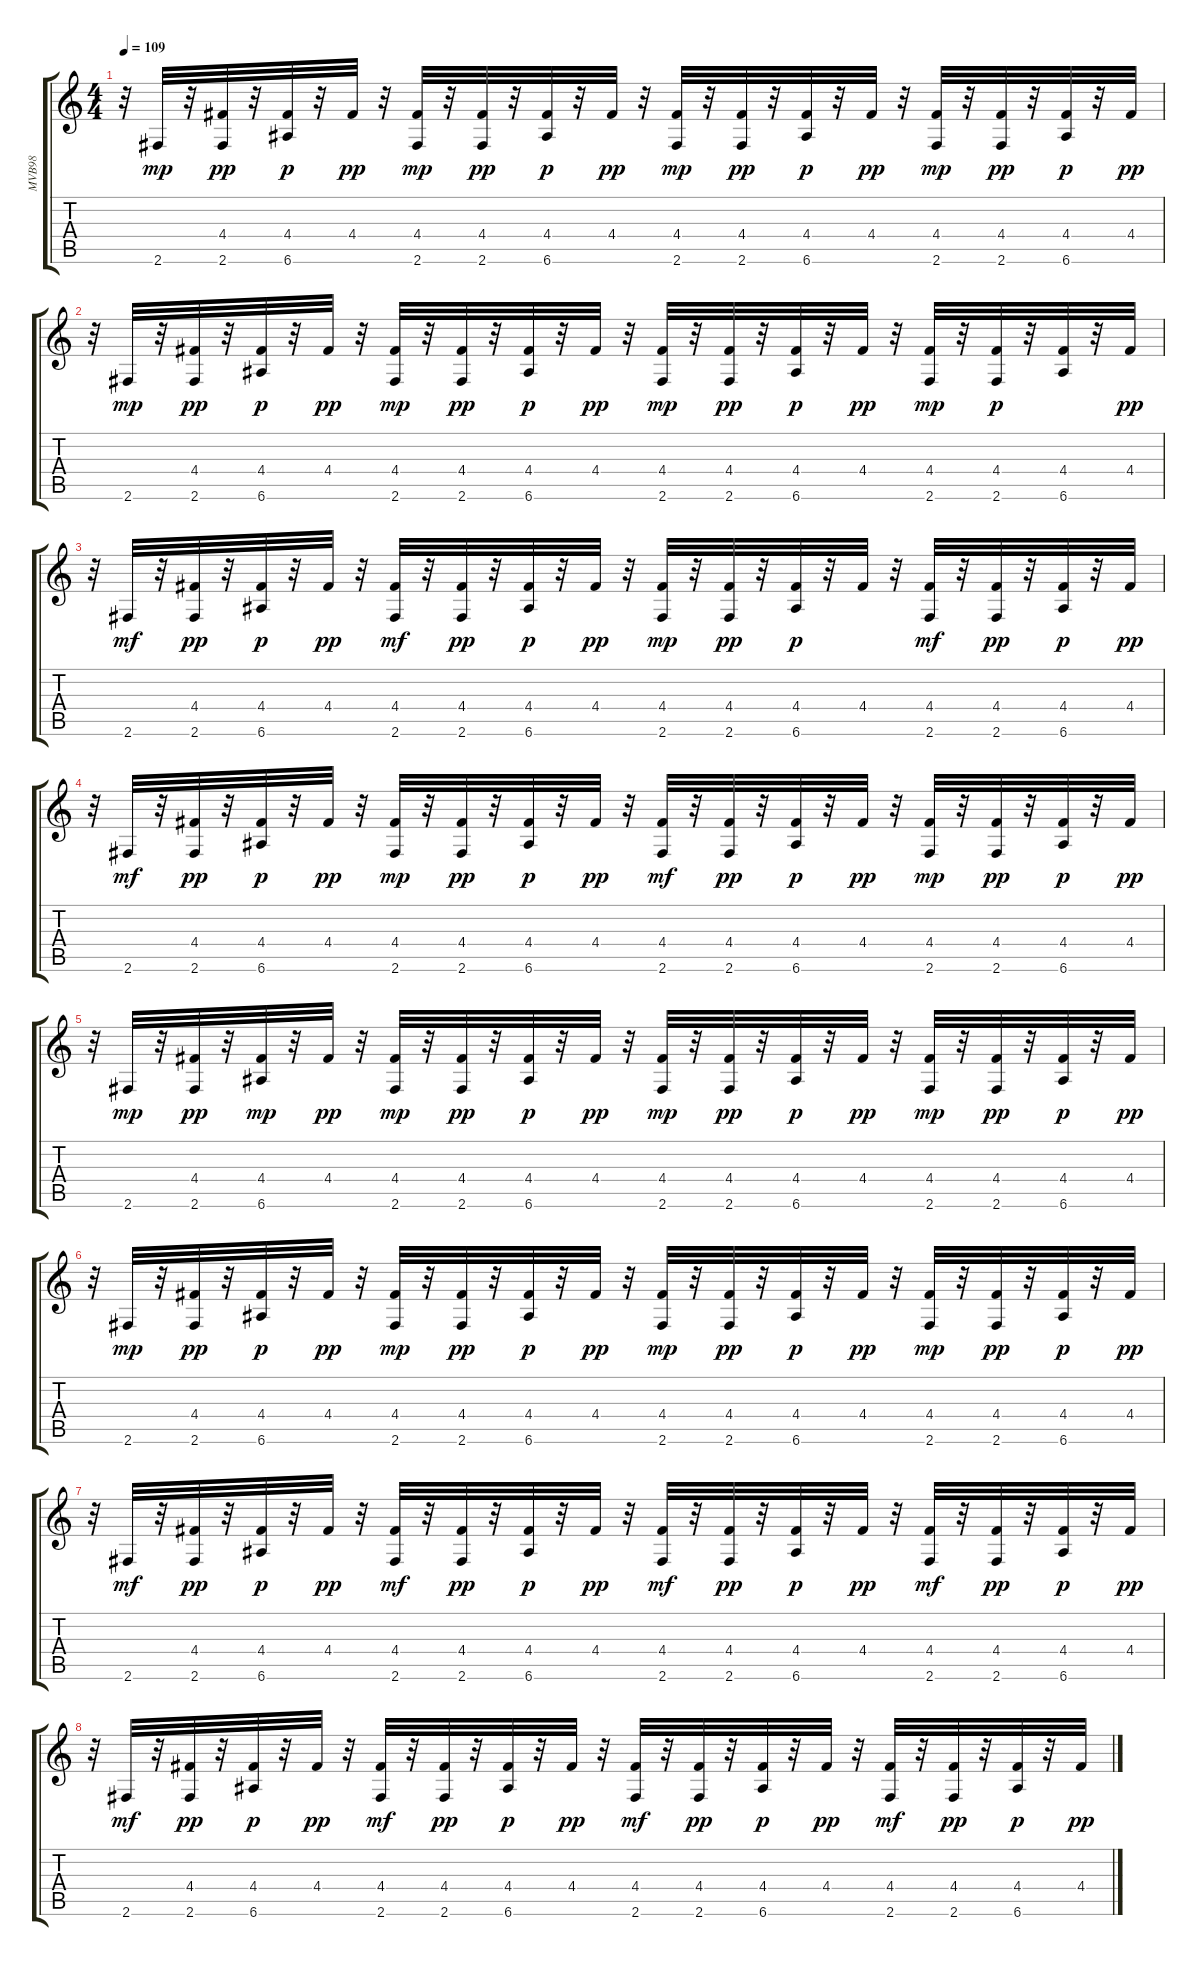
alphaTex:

\track ("MVB98" "MVB98") {instrument acousticguitarsteel}
\staff {score tabs}
\tuning (E4 B3 G3 D3 A2 E2) {hide}
\ts (4 4)
\tempo 109
\clef g2
\ks c
r.32{dy pp} 2.6.32{dy mp} r.32 (4.4 2.6).32{dy pp} r.32 (4.4 6.6).32{dy p} r.32 4.4.32{dy pp} r.32 (4.4 2.6).32{dy mp} r.32 (4.4 2.6).32{dy pp} r.32 (4.4 6.6).32{dy p} r.32 4.4.32{dy pp} r.32 (4.4 2.6).32{dy mp} r.32 (4.4 2.6).32{dy pp} r.32 (4.4 6.6).32{dy p} r.32 4.4.32{dy pp} r.32 (4.4 2.6).32{dy mp} r.32 (4.4 2.6).32{dy pp} r.32 (4.4 6.6).32{dy p} r.32 4.4.32{dy pp} |
r.32 2.6.32{dy mp} r.32 (4.4 2.6).32{dy pp} r.32 (4.4 6.6).32{dy p} r.32 4.4.32{dy pp} r.32 (4.4 2.6).32{dy mp} r.32 (4.4 2.6).32{dy pp} r.32 (4.4 6.6).32{dy p} r.32 4.4.32{dy pp} r.32 (4.4 2.6).32{dy mp} r.32 (4.4 2.6).32{dy pp} r.32 (4.4 6.6).32{dy p} r.32 4.4.32{dy pp} r.32 (4.4 2.6).32{dy mp} r.32 (4.4 2.6).32{dy p} r.32 (4.4 6.6).32 r.32 4.4.32{dy pp} |
r.32 2.6.32{dy mf} r.32 (4.4 2.6).32{dy pp} r.32 (4.4 6.6).32{dy p} r.32 4.4.32{dy pp} r.32 (4.4 2.6).32{dy mf} r.32 (4.4 2.6).32{dy pp} r.32 (4.4 6.6).32{dy p} r.32 4.4.32{dy pp} r.32 (4.4 2.6).32{dy mp} r.32 (4.4 2.6).32{dy pp} r.32 (4.4 6.6).32{dy p} r.32 4.4.32 r.32 (4.4 2.6).32{dy mf} r.32 (4.4 2.6).32{dy pp} r.32 (4.4 6.6).32{dy p} r.32 4.4.32{dy pp} |
r.32 2.6.32{dy mf} r.32 (4.4 2.6).32{dy pp} r.32 (4.4 6.6).32{dy p} r.32 4.4.32{dy pp} r.32 (4.4 2.6).32{dy mp} r.32 (4.4 2.6).32{dy pp} r.32 (4.4 6.6).32{dy p} r.32 4.4.32{dy pp} r.32 (4.4 2.6).32{dy mf} r.32 (4.4 2.6).32{dy pp} r.32 (4.4 6.6).32{dy p} r.32 4.4.32{dy pp} r.32 (4.4 2.6).32{dy mp} r.32 (4.4 2.6).32{dy pp} r.32 (4.4 6.6).32{dy p} r.32 4.4.32{dy pp} |
r.32 2.6.32{dy mp} r.32 (4.4 2.6).32{dy pp} r.32 (4.4 6.6).32{dy mp} r.32 4.4.32{dy pp} r.32 (4.4 2.6).32{dy mp} r.32 (4.4 2.6).32{dy pp} r.32 (4.4 6.6).32{dy p} r.32 4.4.32{dy pp} r.32 (4.4 2.6).32{dy mp} r.32 (4.4 2.6).32{dy pp} r.32 (4.4 6.6).32{dy p} r.32 4.4.32{dy pp} r.32 (4.4 2.6).32{dy mp} r.32 (4.4 2.6).32{dy pp} r.32 (4.4 6.6).32{dy p} r.32 4.4.32{dy pp} |
r.32 2.6.32{dy mp} r.32 (4.4 2.6).32{dy pp} r.32 (4.4 6.6).32{dy p} r.32 4.4.32{dy pp} r.32 (4.4 2.6).32{dy mp} r.32 (4.4 2.6).32{dy pp} r.32 (4.4 6.6).32{dy p} r.32 4.4.32{dy pp} r.32 (4.4 2.6).32{dy mp} r.32 (4.4 2.6).32{dy pp} r.32 (4.4 6.6).32{dy p} r.32 4.4.32{dy pp} r.32 (4.4 2.6).32{dy mp} r.32 (4.4 2.6).32{dy pp} r.32 (4.4 6.6).32{dy p} r.32 4.4.32{dy pp} |
r.32 2.6.32{dy mf} r.32 (4.4 2.6).32{dy pp} r.32 (4.4 6.6).32{dy p} r.32 4.4.32{dy pp} r.32 (4.4 2.6).32{dy mf} r.32 (4.4 2.6).32{dy pp} r.32 (4.4 6.6).32{dy p} r.32 4.4.32{dy pp} r.32 (4.4 2.6).32{dy mf} r.32 (4.4 2.6).32{dy pp} r.32 (4.4 6.6).32{dy p} r.32 4.4.32{dy pp} r.32 (4.4 2.6).32{dy mf} r.32 (4.4 2.6).32{dy pp} r.32 (4.4 6.6).32{dy p} r.32 4.4.32{dy pp} |
r.32 2.6.32{dy mf} r.32 (4.4 2.6).32{dy pp} r.32 (4.4 6.6).32{dy p} r.32 4.4.32{dy pp} r.32 (4.4 2.6).32{dy mf} r.32 (4.4 2.6).32{dy pp} r.32 (4.4 6.6).32{dy p} r.32 4.4.32{dy pp} r.32 (4.4 2.6).32{dy mf} r.32 (4.4 2.6).32{dy pp} r.32 (4.4 6.6).32{dy p} r.32 4.4.32{dy pp} r.32 (4.4 2.6).32{dy mf} r.32 (4.4 2.6).32{dy pp} r.32 (4.4 6.6).32{dy p} r.32 4.4.32{dy pp}
